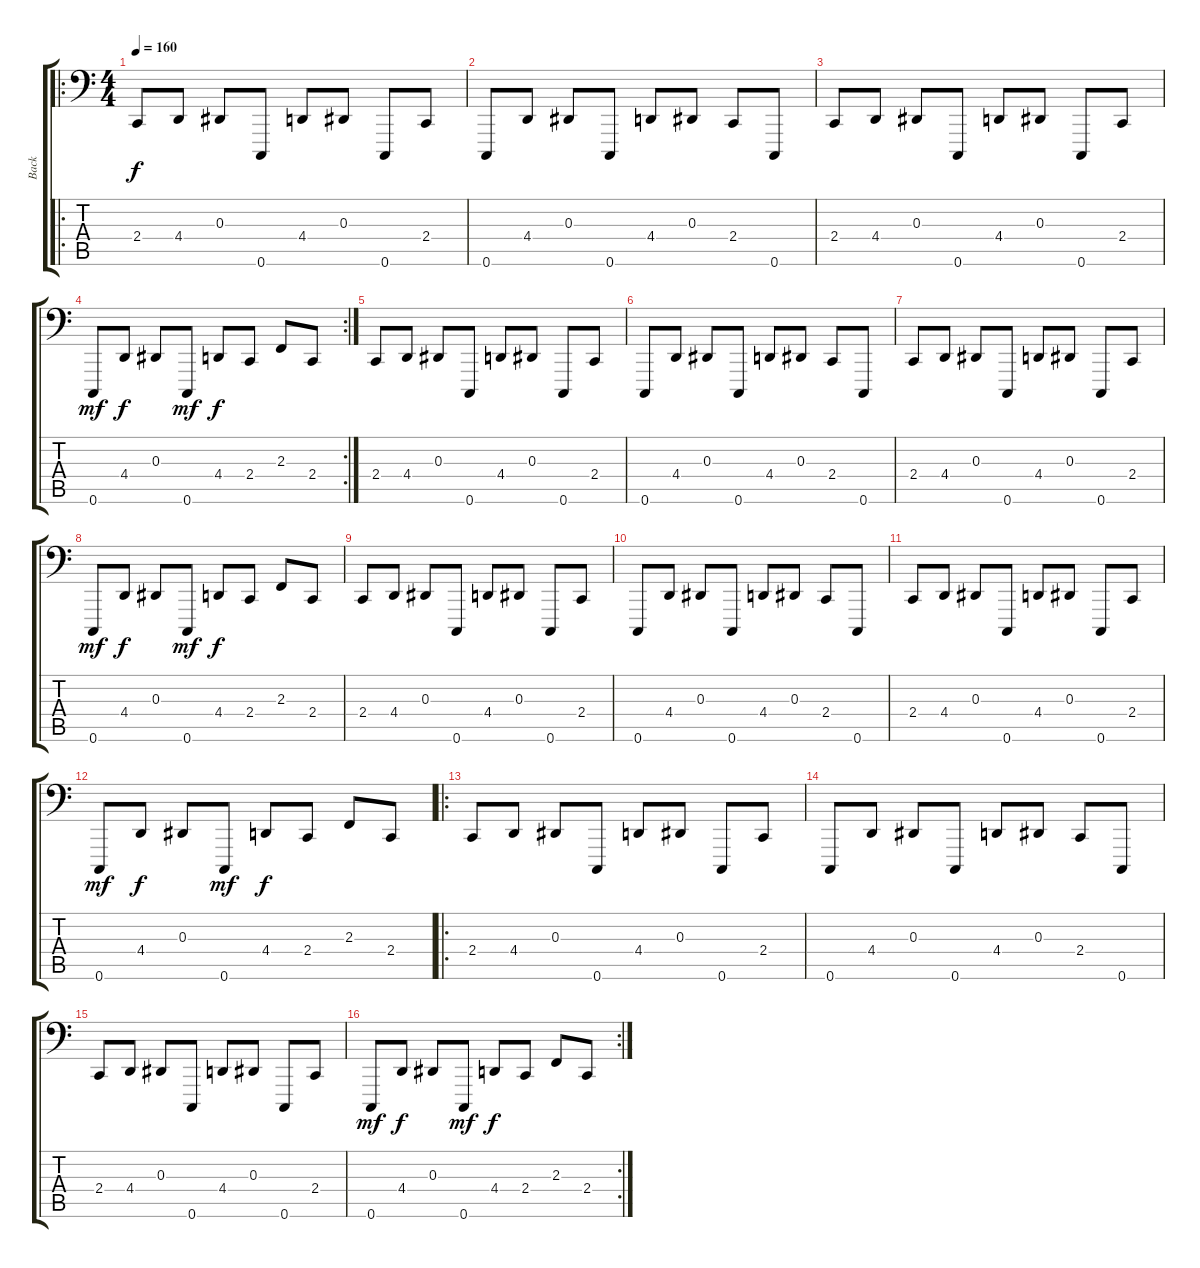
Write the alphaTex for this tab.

\track ("Back" "Back") {instrument lead2sawtooth}
\staff {score tabs}
\tuning (C3 G2 Eb2 Bb1 F1 C1) {hide}
\ro
\ts (4 4)
\tempo 160
\clef f4
\ks c
2.4.8{dy f instrument lead2sawtooth} 4.4.8 0.3.8 0.6.8 4.4.8 0.3.8 0.6.8 2.4.8 |
0.6.8 4.4.8 0.3.8 0.6.8 4.4.8 0.3.8 2.4.8 0.6.8 |
2.4.8 4.4.8 0.3.8 0.6.8 4.4.8 0.3.8 0.6.8 2.4.8 |
\rc 2
0.6.8{dy mf} 4.4.8{dy f} 0.3.8 0.6.8{dy mf} 4.4.8{dy f} 2.4.8 2.3.8 2.4.8 |
2.4.8 4.4.8 0.3.8 0.6.8 4.4.8 0.3.8 0.6.8 2.4.8 |
0.6.8 4.4.8 0.3.8 0.6.8 4.4.8 0.3.8 2.4.8 0.6.8 |
2.4.8 4.4.8 0.3.8 0.6.8 4.4.8 0.3.8 0.6.8 2.4.8 |
0.6.8{dy mf} 4.4.8{dy f} 0.3.8 0.6.8{dy mf} 4.4.8{dy f} 2.4.8 2.3.8 2.4.8 |
2.4.8 4.4.8 0.3.8 0.6.8 4.4.8 0.3.8 0.6.8 2.4.8 |
0.6.8 4.4.8 0.3.8 0.6.8 4.4.8 0.3.8 2.4.8 0.6.8 |
2.4.8 4.4.8 0.3.8 0.6.8 4.4.8 0.3.8 0.6.8 2.4.8 |
0.6.8{dy mf} 4.4.8{dy f} 0.3.8 0.6.8{dy mf} 4.4.8{dy f} 2.4.8 2.3.8 2.4.8 |
\ro
2.4.8 4.4.8 0.3.8 0.6.8 4.4.8 0.3.8 0.6.8 2.4.8 |
0.6.8 4.4.8 0.3.8 0.6.8 4.4.8 0.3.8 2.4.8 0.6.8 |
2.4.8 4.4.8 0.3.8 0.6.8 4.4.8 0.3.8 0.6.8 2.4.8 |
\rc 2
0.6.8{dy mf} 4.4.8{dy f} 0.3.8 0.6.8{dy mf} 4.4.8{dy f} 2.4.8 2.3.8 2.4.8
